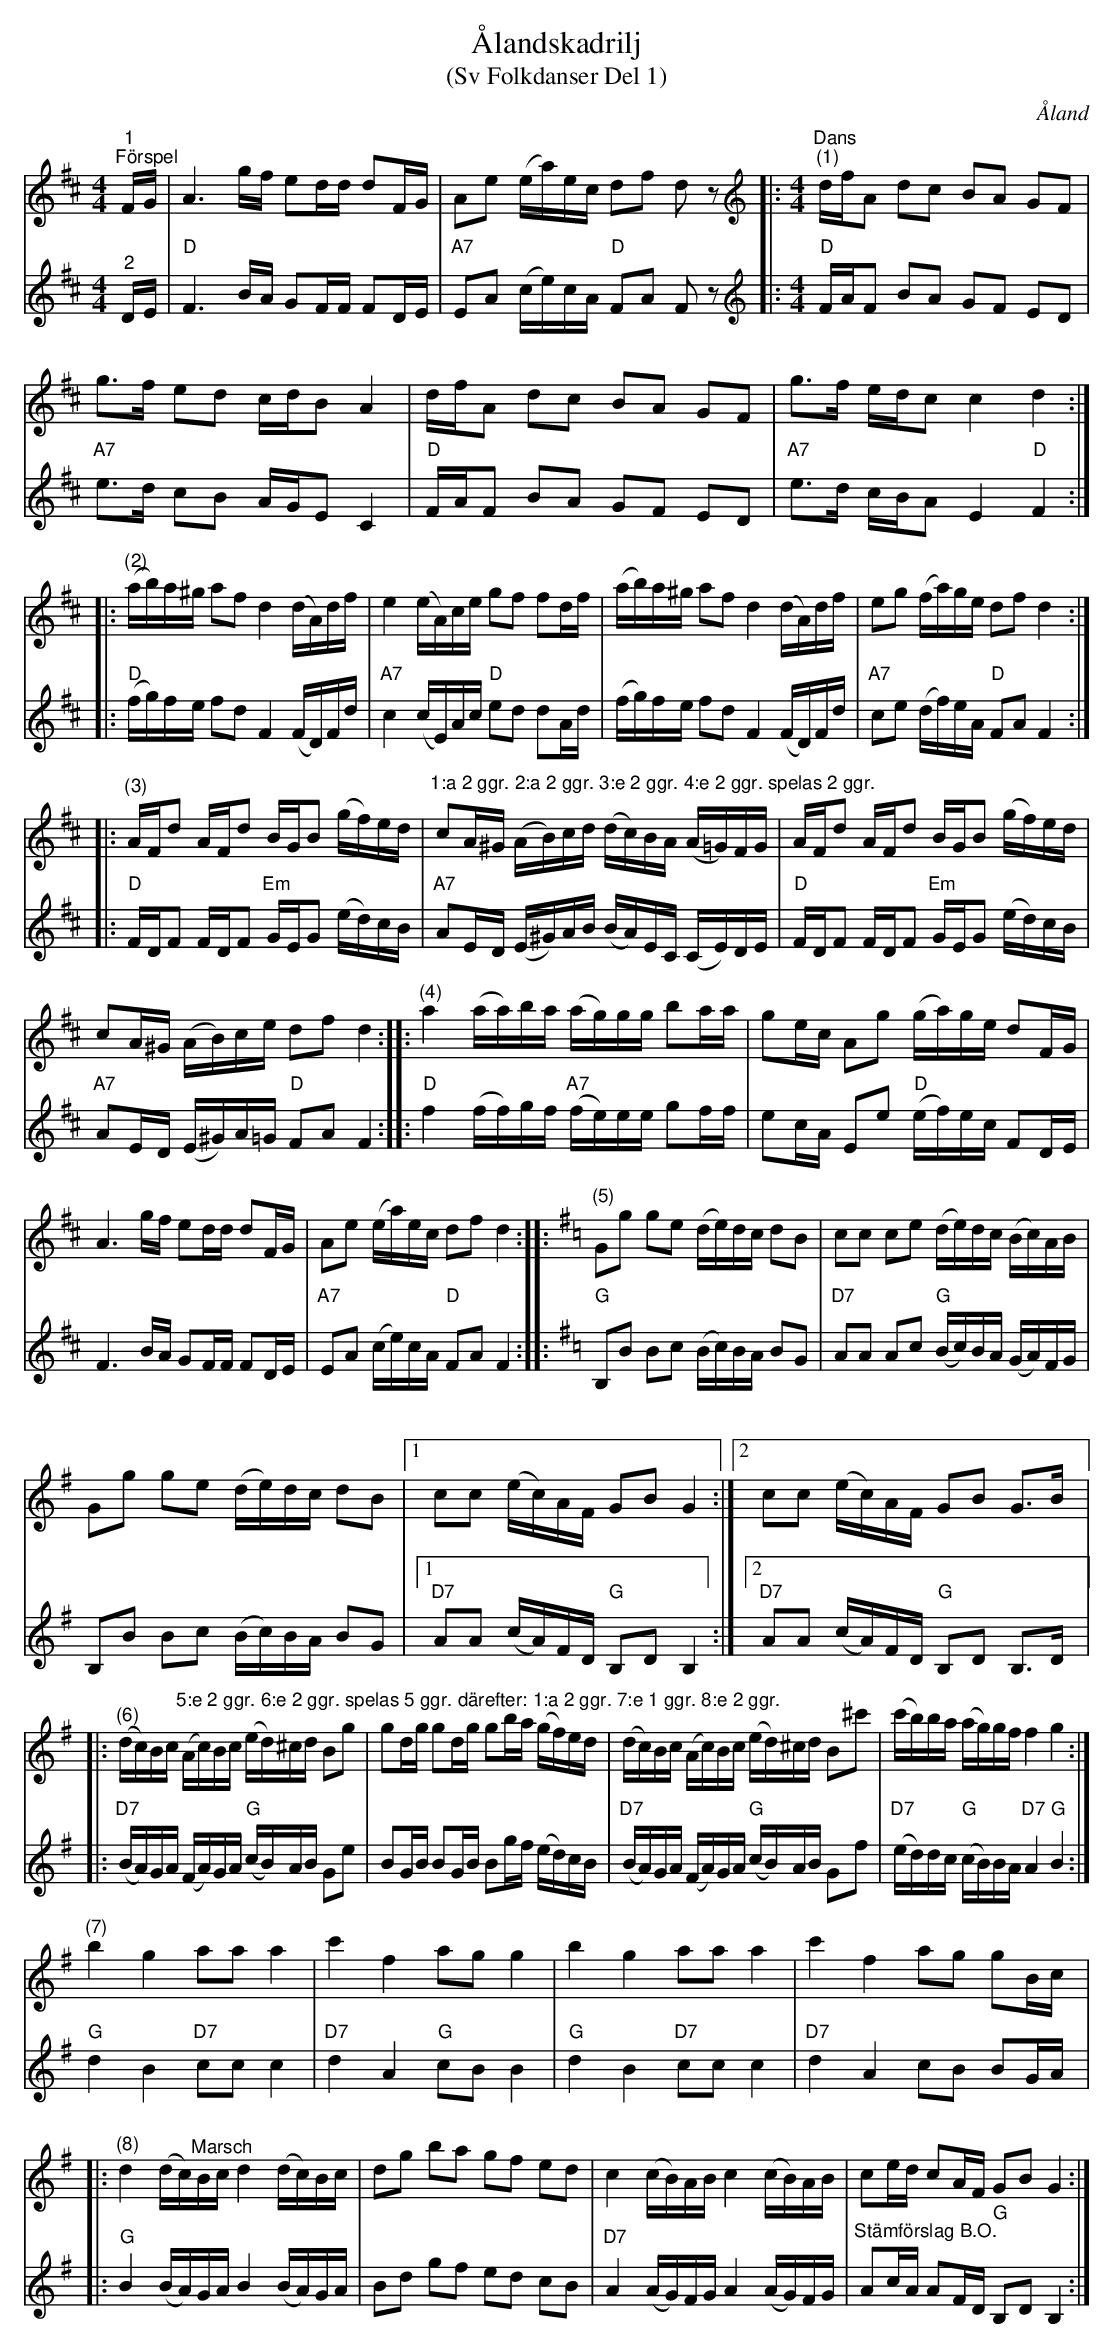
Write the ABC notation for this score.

X:1
T:Ålandskadrilj
T:(Sv Folkdanser Del 1)
O:Åland
L:1/16
M:4/4
K:D
V:1
"^1""^Förspel" FG | A6 gf e2dd d2FG | A2e2 (ea)ec d2f2 d2 z2 |: [K:D][M:4/4]"^Dans"[K:treble]"^(1)" dfA2 d2c2 B2A2 G2F2 |
g2>f2 e2d2 cdB2 A4 | dfA2 d2c2 B2A2 G2F2 | g2>f2 edc2 c4 d4 ::
"^(2)"(ab)a^g a2f2 d4 (dA)df |  e4 (eA)ce g2f2 f2df | (ab)a^g a2f2 d4 (dA)df | e2g2 (fa)ge d2f2 d4 ::
"^(3)" AFd2 AFd2 BGB2 (gf)ed | "^1:a 2 ggr. 2:a 2 ggr. 3:e 2 ggr. 4:e 2 ggr. spelas 2 ggr."c2A^G (AB)cd (dc)BA (A=G)FG | AFd2 AFd2 BGB2 (gf)ed |
c2A^G (AB)ce d2f2 d4 :: "^(4)" a4 (aa)ba (ag)gg b2aa | g2ec A2g2 (ga)ge d2FG |
A6 gf e2dd d2FG | A2e2 (ea)ec d2f2 d4 ::[K:G]"^(5)" G2g2 g2e2 (de)dc d2B2 | c2c2 c2e2 (de)dc (Bc)AB |
 G2g2 g2e2 (de)dc d2B2 |1 c2c2 (ec)AF G2B2 G4 :|2 c2c2 (ec)AF G2B2 G2>B2 |:
"^(6)" (dc)Bc "^5:e 2 ggr. 6:e 2 ggr. spelas 5 ggr. därefter: 1:a 2 ggr. 7:e 1 ggr. 8:e 2 ggr."(Ac)Bc (ed)^cd B2g2 | g2dg g2dg g2ba (gf)ed | (dc)Bc (Ac)Bc (ed)^cd B2^c'2 | (c'b)ba (ag)gf f4 g4 :|
"^(7)" b4 g4 a2a2 a4 | c'4 f4 a2g2 g4 | b4 g4 a2a2 a4 | c'4 f4 a2g2 g2Bc |:
"^(8)" d4 (dc)"^Marsch"Bc d4 (dc)Bc | d2g2 b2a2 g2f2 e2d2 | c4 (cB)AB c4 (cB)AB | c2ed c2AF G2B2 G4 :|
V:2
"^2" DE |"D" F6 BA G2FF F2DE |"A7" E2A2 (ce)cA"D" F2A2 F2 z2 |: [K:D][M:4/4][K:treble]"D" FAF2 B2A2 G2F2 E2D2 |
"A7" e2>d2 c2B2 AGE2 C4 | "D"FAF2 B2A2 G2F2 E2D2 | "A7"e2>d2 cBA2 E4 "D"F4 ::
"D" (fg)fe f2d2 F4 (FD)Fd | "A7"c4 (cE)Ac "D"e2d2 d2Ad | (fg)fe f2d2 F4 (FD)Fd | "A7" c2e2 (df)eA"D" F2A2 F4 ::
"D" FDF2 FDF2 "Em"GEG2 (ed)cB | "A7"A2ED (E^G)AB (BA)EC (CE)DE | "D"FDF2 FDF2 "Em"GEG2 (ed)cB |
"A7" A2ED (E^G)A=G "D"F2A2 F4 :: "D"f4 (ff)gf "A7"(fe)ee g2ff |e2cA E2e2 "D" (ef)ec F2DE |
F6 BA G2FF F2DE |"A7" E2A2 (ce)cA"D" F2A2 F4 ::[K:G]"G" B,2B2 B2c2 (Bc)BA B2G2 |
"D7" A2A2 A2c2"G" (Bc)BA (GA)FG | B,2B2 B2c2 (Bc)BA B2G2 |1"D7" A2A2 (cA)FD"G" B,2D2 B,4 :|2 "D7"A2A2 (cA)FD "G"B,2D2 B,2>D2 |:
[Q:1/4=62] "D7"(BA)GA (FA)GA"G" (cB)AB G2e2 | B2GB B2GB B2gf (ed)cB | "D7"(BA)GA (FA)GA "G"(cB)AB G2f2 | "D7"(ed)dc"G" (cB)BA"D7" A4 "G"B4 :|
"G" d4 B4"D7" c2c2 c4 | "D7" d4 A4"G" c2B2 B4 |"G" d4 B4"D7" c2c2 c4 | "D7" d4 A4 c2B2 B2GA |:
"G" B4 (BA)GA B4 (BA)GA | B2d2 g2f2 e2d2 c2B2 | "D7" A4 (AG)FG A4 (AG)FG | "^Stämförslag B.O." A2cA A2FD "G" B,2D2 B,4 :|
